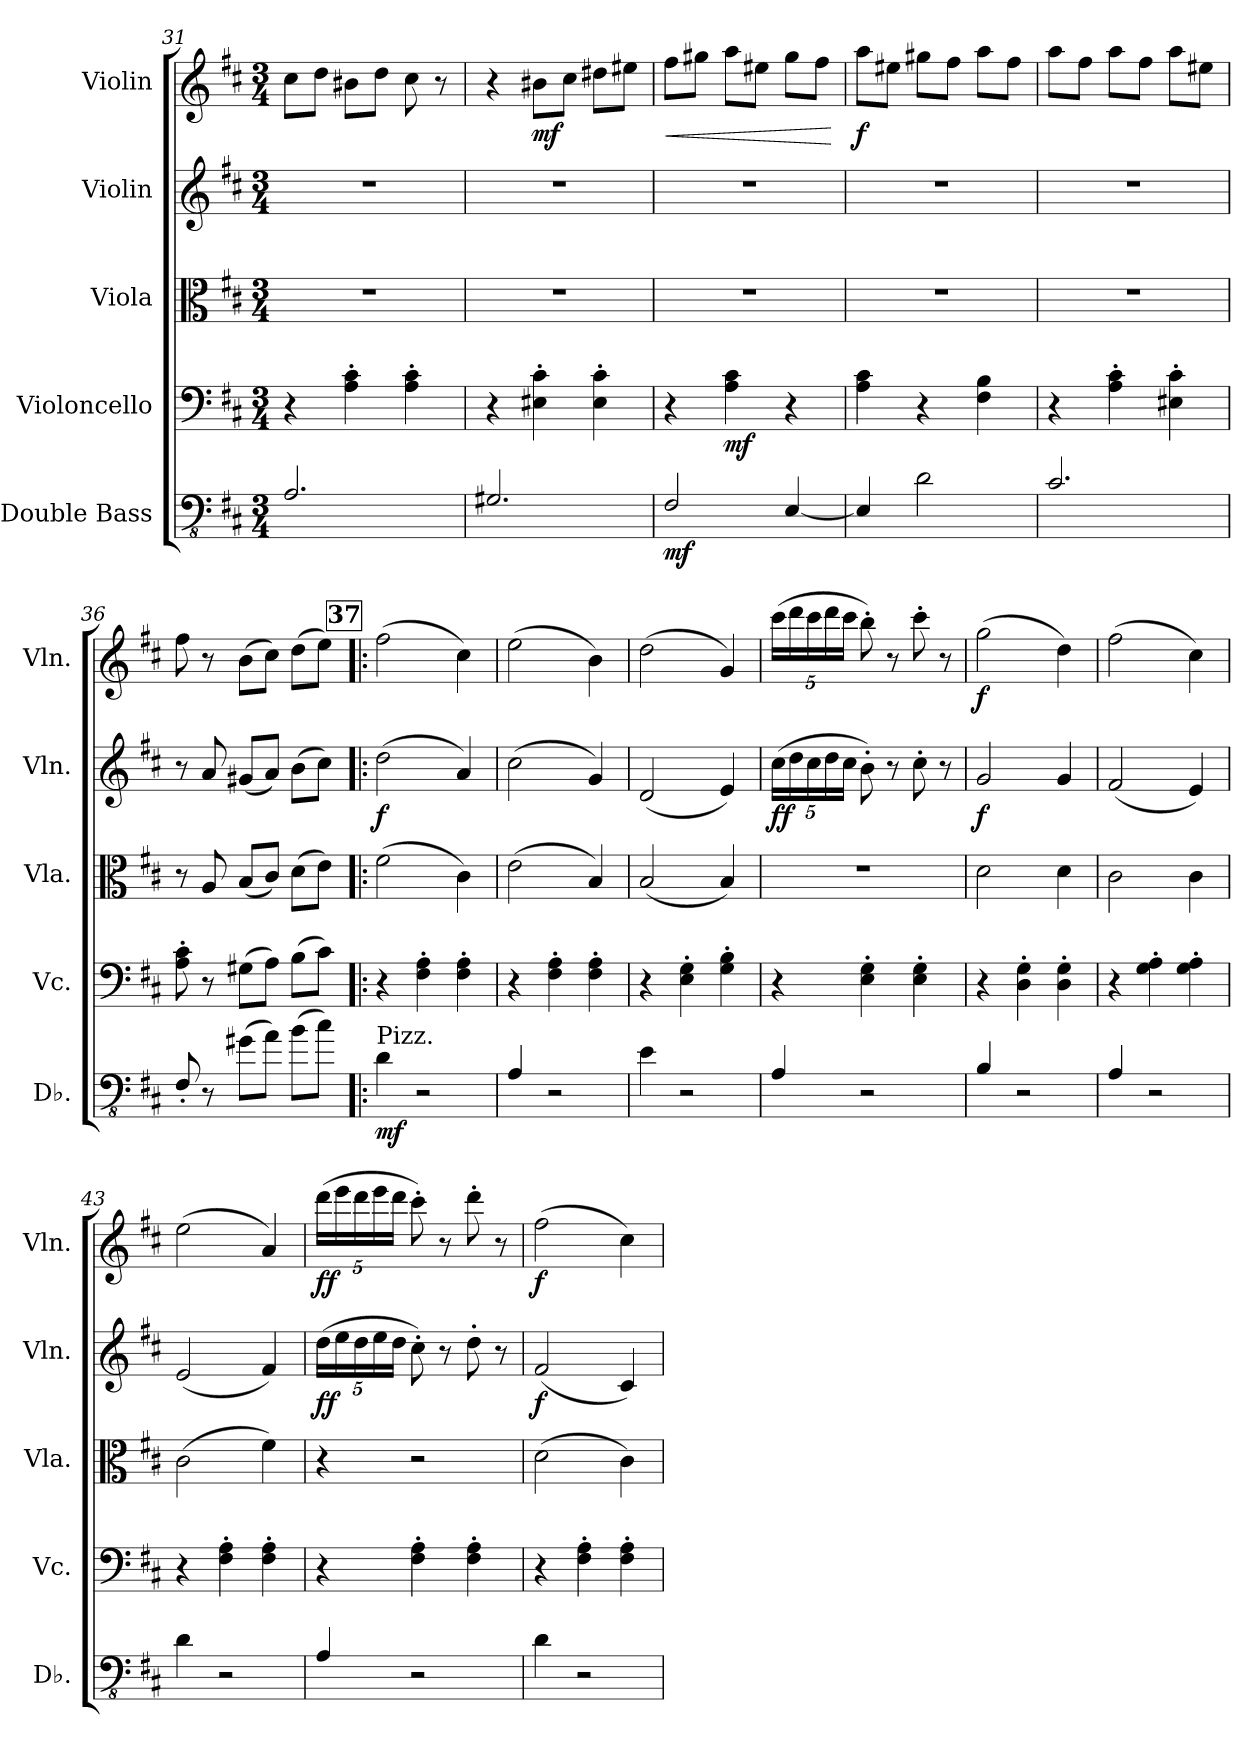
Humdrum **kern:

**kern	**dynam	**kern	**dynam	**kern	**kern	**dynam	**kern	**dynam
*part5	*part5	*part4	*part4	*part3	*part2	*part2	*part1	*part1
*staff5	*staff5	*staff4	*staff4	*staff3	*staff2	*staff2	*staff1	*staff1
*I"Double Bass	*	*I"Violoncello	*	*I"Viola	*I"Violin	*	*I"Violin	*
*I'Db.	*	*I'Vc.	*	*I'Vla.	*I'Vln.	*	*I'Vln.	*
*clefFv4	*	*clefF4	*	*clefC3	*clefG2	*	*clefG2	*
*ITrd7c12	*	*	*	*	*	*	*	*
*k[f#c#]	*	*k[f#c#]	*	*k[f#c#]	*k[f#c#]	*	*k[f#c#]	*
*M3/4	*	*M3/4	*	*M3/4	*M3/4	*	*M3/4	*
=31	=31	=31	=31	=31	=31	=31	=31	=31
2.AAA/	.	4r	.	2.r	2.r	.	8cc#\L	.
.	.	.	.	.	.	.	8dd\J	.
.	.	4A\' 4c#\'	.	.	.	.	8b#X\L	.
.	.	.	.	.	.	.	8dd\J	.
.	.	4A\' 4c#\'	.	.	.	.	8cc#\	.
.	.	.	.	.	.	.	8r	.
!!LO:PB:g=z
=32	=32	=32	=32	=32	=32	=32	=32	=32
2.GGG#X/	.	4r	.	2.r	2.r	.	4r	.
!	!	!	!	!	!	!	!	!LO:DY:b
.	.	4E#X\' 4c#\'	.	.	.	.	8b#X\L	mf
.	.	.	.	.	.	.	8cc#\J	.
.	.	4E#\' 4c#\'	.	.	.	.	8dd#X\L	.
.	.	.	.	.	.	.	8ee#X\J	.
=33	=33	=33	=33	=33	=33	=33	=33	=33
!	!LO:DY:b	!	!	!	!	!	!	!LO:HP:b
2FFF#/	mf	4r	.	2.r	2.r	.	8ff#\L	<
.	.	.	.	.	.	.	8gg#X\J	.
!	!	!	!LO:DY:b	!	!	!	!	!
.	.	4A\ 4c#\	mf	.	.	.	8aa\L	.
.	.	.	.	.	.	.	8ee#X\J	.
[4EEE/	.	4r	.	.	.	.	8gg#\L	.
.	.	.	.	.	.	.	8ff#\J	.
.	.	.	.	.	.	.	.	[
=34	=34	=34	=34	=34	=34	=34	=34	=34
!	!	!	!	!	!	!	!	!LO:DY:b
4EEE/]	.	4A\ 4c#\	.	2.r	2.r	.	8aa\L	f
.	.	.	.	.	.	.	8ee#X\J	.
2DD\	.	4r	.	.	.	.	8gg#X\L	.
.	.	.	.	.	.	.	8ff#\J	.
.	.	4F#\ 4B\	.	.	.	.	8aa\L	.
.	.	.	.	.	.	.	8ff#\J	.
=35	=35	=35	=35	=35	=35	=35	=35	=35
2.CC#/	.	4r	.	2.r	2.r	.	8aa\L	.
.	.	.	.	.	.	.	8ff#\J	.
.	.	4A\' 4c#\'	.	.	.	.	8aa\L	.
.	.	.	.	.	.	.	8ff#\J	.
.	.	4E#X\' 4c#\'	.	.	.	.	8aa\L	.
.	.	.	.	.	.	.	8ee#X\J	.
=36	=36	=36	=36	=36	=36	=36	=36	=36
8FFF#'/	.	8A\' 8c#\'	.	8r	8r	.	8ff#\	.
8r	.	8r	.	8A/	8a/	.	8r	.
(8GG#X\L	.	(8G#X\L	.	(8B/L	(8g#X/L	.	(8b\L	.
8AA\J)	.	8A\J)	.	8c#/J)	8a/J)	.	8cc#\J)	.
(8BB\L	.	(8B\L	.	(8d\L	(8b\L	.	(8dd\L	.
8C#\J)	.	8c#\J)	.	8e\J)	8cc#\J)	.	8ee\J)	.
!!LO:LB:g=z
!!LO:REH:place=s1:a:B:fs=14:t=37
=37!|:	=37!|:	=37!|:	=37!|:	=37!|:	=37!|:	=37!|:	=37!|:	=37!|:
!LO:TX:a:t=Pizz.	!	!	!	!	!	!	!	!
!	!LO:DY:b	!	!	!	!	!LO:DY:b	!	!
4DD\	mf	4r	.	(2f#\	(2dd\	f	(2ff#\	.
2r	.	4F#\' 4A\'	.	.	.	.	.	.
.	.	4F#\' 4A\'	.	4c#\)	4a/)	.	4cc#\)	.
=38	=38	=38	=38	=38	=38	=38	=38	=38
4AAA/	.	4r	.	(2e\	(2cc#\	.	(2ee\	.
2r	.	4F#\' 4A\'	.	.	.	.	.	.
.	.	4F#\' 4A\'	.	4B/)	4g/)	.	4b\)	.
=39	=39	=39	=39	=39	=39	=39	=39	=39
4EE\	.	4r	.	(2B/	(2d/	.	(2dd\	.
2r	.	4E\' 4G\'	.	.	.	.	.	.
.	.	4G\' 4B\'	.	4B/)	4e/)	.	4g/)	.
=40	=40	=40	=40	=40	=40	=40	=40	=40
*	*	*	*	*	*Xbrackettup	*	*Xbrackettup	*
!	!	!	!	!	!	!LO:DY:b	!	!LO:DY:b
4AAA/	.	4r	.	2.r	(20cc#\LL	ff	(20ccc#\LL	other-dynamics
.	.	.	.	.	20dd\	.	20ddd\	.
.	.	.	.	.	20cc#\	.	20ccc#\	.
.	.	.	.	.	20dd\	.	20ddd\	.
.	.	.	.	.	20cc#\JJ	.	20ccc#\JJ	.
2r	.	4E\' 4G\'	.	.	8b'\)	.	8bb'\)	.
.	.	.	.	.	8r	.	8r	.
.	.	4E\' 4G\'	.	.	8cc#'\	.	8ccc#'\	.
.	.	.	.	.	8r	.	8r	.
=41	=41	=41	=41	=41	=41	=41	=41	=41
!	!	!	!	!	!	!LO:DY:b	!	!LO:DY:b
4BBB/	.	4r	.	2d\	2g/	f	(2gg\	f
2r	.	4D\' 4G\'	.	.	.	.	.	.
.	.	4D\' 4G\'	.	4d\	4g/	.	4dd\)	.
=42	=42	=42	=42	=42	=42	=42	=42	=42
4AAA/	.	4r	.	2c#\	(2f#/	.	(2ff#\	.
2r	.	4G\' 4A\'	.	.	.	.	.	.
.	.	4G\' 4A\'	.	4c#\	4e/)	.	4cc#\)	.
=43	=43	=43	=43	=43	=43	=43	=43	=43
4DD\	.	4r	.	(2c#\	(2e/	.	(2ee\	.
2r	.	4F#\' 4A\'	.	.	.	.	.	.
.	.	4F#\' 4A\'	.	4f#\)	4f#/)	.	4a/)	.
!!LO:PB:g=z
=44	=44	=44	=44	=44	=44	=44	=44	=44
!	!	!	!	!	!	!LO:DY:b	!	!LO:DY:b
4AAA/	.	4r	.	4r	(20dd\LL	ff	(20ddd\LL	ff
.	.	.	.	.	20ee\	.	20eee\	.
.	.	.	.	.	20dd\	.	20ddd\	.
.	.	.	.	.	20ee\	.	20eee\	.
.	.	.	.	.	20dd\JJ	.	20ddd\JJ	.
2r	.	4F#\' 4A\'	.	2r	8cc#'\)	.	8ccc#'\)	.
.	.	.	.	.	8r	.	8r	.
.	.	4F#\' 4A\'	.	.	8dd'\	.	8ddd'\	.
.	.	.	.	.	8r	.	8r	.
=45	=45	=45	=45	=45	=45	=45	=45	=45
!	!	!	!	!	!	!LO:DY:b	!	!LO:DY:b
4DD\	.	4r	.	(2d\	(2f#/	f	(2ff#\	f
2r	.	4F#\' 4A\'	.	.	.	.	.	.
.	.	4F#\' 4A\'	.	4c#\)	4c#/)	.	4cc#\)	.
=	=	=	=	=	=	=	=	=
*-	*-	*-	*-	*-	*-	*-	*-	*-
